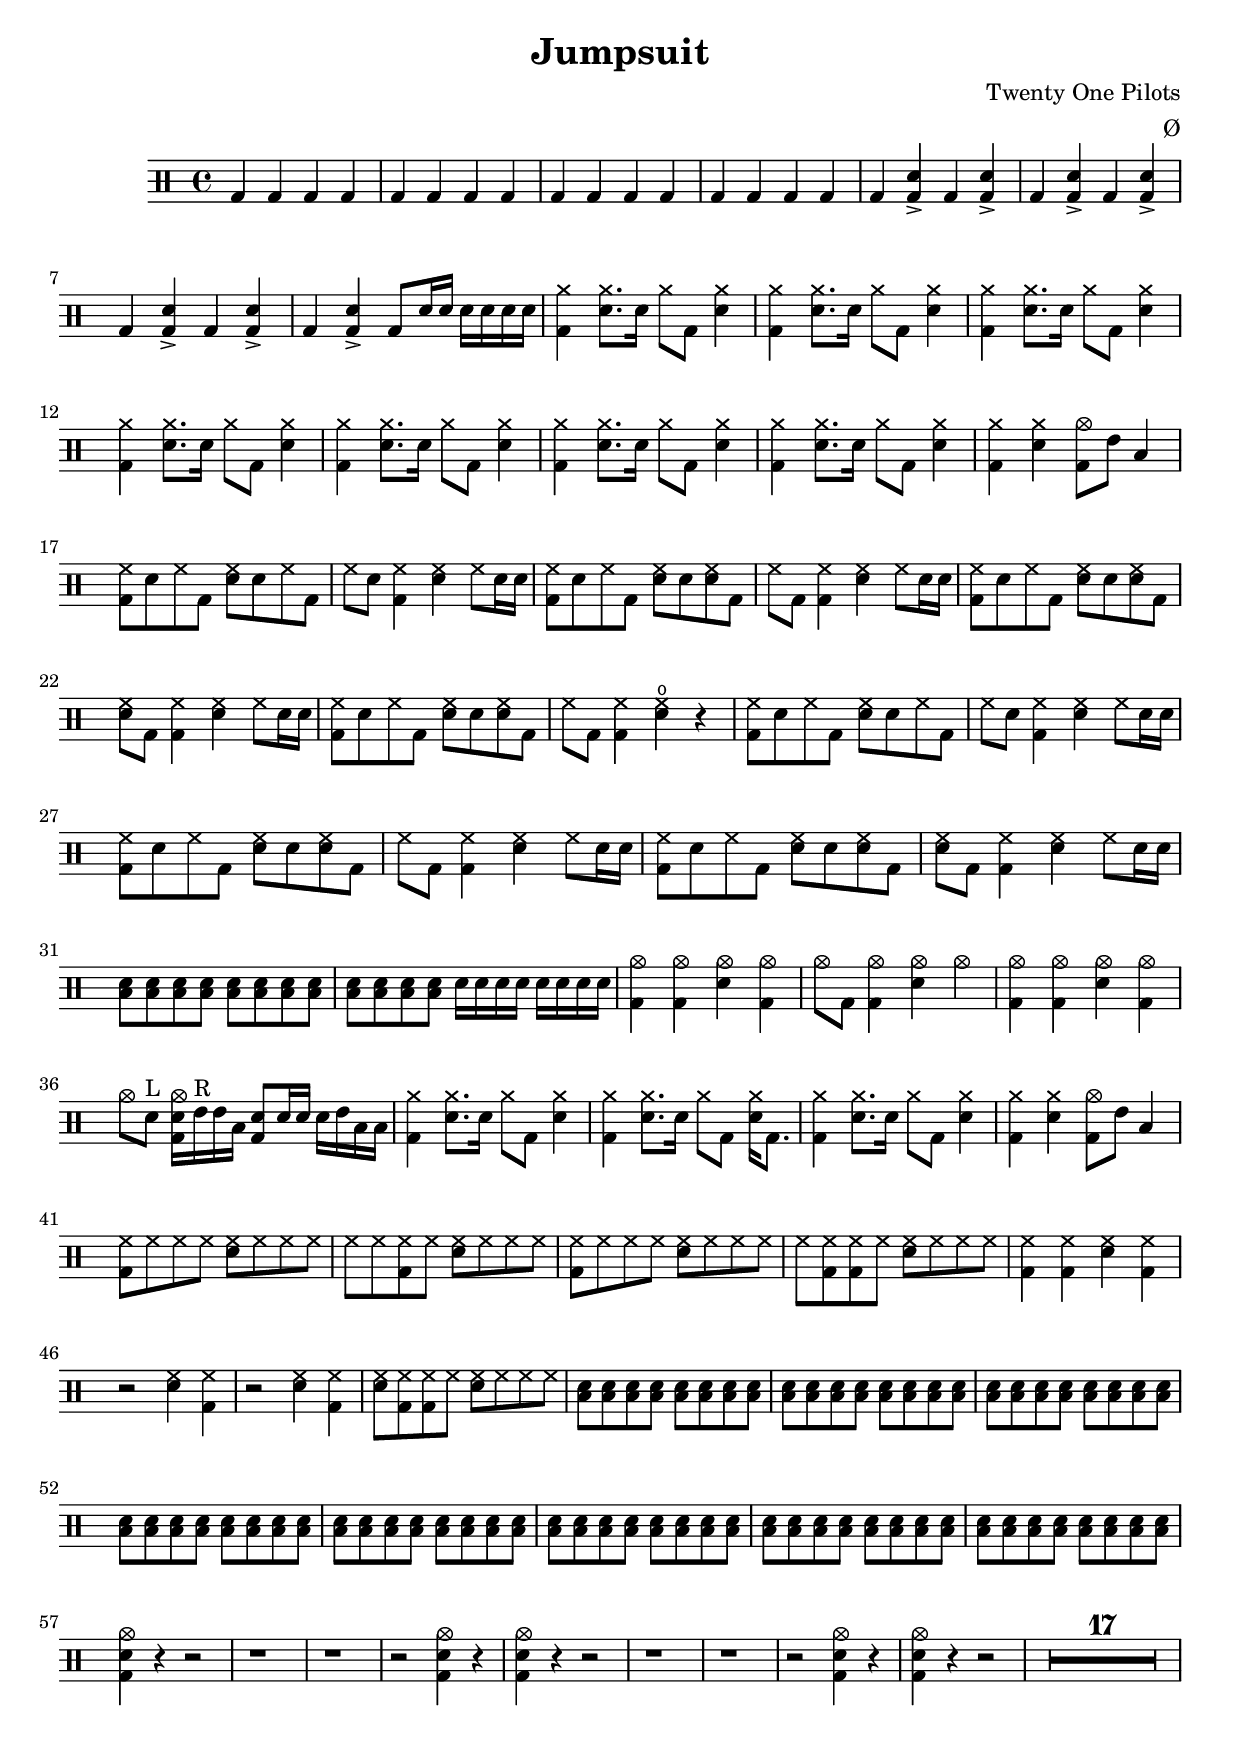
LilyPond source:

\version "2.19.59"




\header {

  title = "Jumpsuit"

  composer = "Twenty One Pilots"

  arranger = "Ø"

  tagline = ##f

}




\paper {

ragged-last-bottom = ##f

}




	up = \drummode {
	
	bd4 bd bd bd | bd4 bd bd bd | bd4 bd bd bd | bd4 bd bd bd |
	bd4 <bd sn>-> bd <bd sn>-> | bd4 <bd sn>-> bd <bd sn>-> |
	bd4 <bd sn>-> bd <bd sn>-> | bd4 <bd sn>-> bd8 sn16 sn sn sn sn sn |
	<bd cymra>4 <sn cymra>8. sn16 cymra8 bd <sn cymra>4 |
	<bd cymra>4 <sn cymra>8. sn16 cymra8 bd <sn cymra>4 |
	<bd cymra>4 <sn cymra>8. sn16 cymra8 bd <sn cymra>4 |
	<bd cymra>4 <sn cymra>8. sn16 cymra8 bd <sn cymra>4 |
	<bd cymra>4 <sn cymra>8. sn16 cymra8 bd <sn cymra>4 |
	<bd cymra>4 <sn cymra>8. sn16 cymra8 bd <sn cymra>4 |
	<bd cymra>4 <sn cymra>8. sn16 cymra8 bd <sn cymra>4 |
	<bd cymra>4 <sn cymra>  <cymc bd>8 tommh toml4 | \break
	<bd hh>8 sn hh bd <sn hh> sn hh bd |
	hh sn <hh bd>4 <sn hh> hh8 sn16 sn |
	<bd hh>8 sn hh bd <sn hh> sn <hh sn> bd |                                     
        hh bd <hh bd>4 <sn hh> hh8 sn16 sn |
	<bd hh>8 sn hh bd <sn hh> sn <hh sn> bd |
	<hh sn> bd  <hh bd>4 <sn hh> hh8 sn16 sn |
	<bd hh>8 sn hh bd <sn hh> sn <hh sn> bd |                                
        hh bd <hh bd>4 <sn hho> r4 |
	<bd hh>8 sn hh bd <sn hh> sn hh bd |                                     
        hh sn <hh bd>4 <sn hh> hh8 sn16 sn |                                     
        <bd hh>8 sn hh bd <sn hh> sn <hh sn> bd |                                
        hh bd <hh bd>4 <sn hh> hh8 sn16 sn |                                     
        <bd hh>8 sn hh bd <sn hh> sn <hh sn> bd |                                
        <hh sn> bd  <hh bd>4 <sn hh> hh8 sn16 sn |
	<sn toml>8 <sn toml>  <sn toml>  <sn toml>
	<sn toml> <sn toml> <sn toml> <sn toml>  |
	<sn toml>  <sn toml>  <sn toml> <sn toml> 
	sn16 sn sn sn sn sn sn sn |

	<cymc bd>4 <cymc bd> <cymc sn> <cymc bd> |
	cymc8 bd <cymc bd>4 <cymc sn> cymc |
	<cymc bd>4 <cymc bd> <cymc sn> <cymc bd> |
	cymc8 sn^"L" <cymc sn bd>16 tommh^"R" tommh toml
	<bd sn>8 sn16 sn sn tommh toml toml |
	<bd cymra>4 <sn cymra>8. sn16 cymra8 bd <sn cymra>4 |
	<bd cymra>4 <sn cymra>8. sn16 cymra8 bd <sn cymra>16 bd8. |
	<bd cymra>4 <sn cymra>8. sn16 cymra8 bd <sn cymra>4 |                    
        <bd cymra>4 <sn cymra>  <cymc bd>8 tommh toml4 | \break 
	<bd hh>8 hh hh hh <sn hh> hh hh hh |
	hh hh <hh bd> hh <sn hh> hh hh hh |
	<bd hh>8 hh hh hh <sn hh> hh hh hh |                                     
        hh <bd hh> <hh bd> hh <sn hh> hh hh hh |	
	<bd hh>4 <bd hh> <sn hh> <bd hh> | r2 <sn hh>4 <bd hh> |
	r2 <sn hh>4 <bd hh> | <sn hh>8 <bd hh> <bd hh> hh <sn hh> hh hh hh |
	<sn toml>8 <sn toml>  <sn toml>  <sn toml>                               
        <sn toml> <sn toml> <sn toml> <sn toml>  |
	<sn toml>8 <sn toml>  <sn toml>  <sn toml>                               
        <sn toml> <sn toml> <sn toml> <sn toml>  |
	<sn toml>8 <sn toml>  <sn toml>  <sn toml>                               
        <sn toml> <sn toml> <sn toml> <sn toml>  |
	<sn toml>8 <sn toml>  <sn toml>  <sn toml>                               
        <sn toml> <sn toml> <sn toml> <sn toml>  |
	<sn toml>8 <sn toml>  <sn toml>  <sn toml>                               
        <sn toml> <sn toml> <sn toml> <sn toml>  |
	<sn toml>8 <sn toml>  <sn toml>  <sn toml>                               
        <sn toml> <sn toml> <sn toml> <sn toml>  |
	<sn toml>8 <sn toml>  <sn toml>  <sn toml>                               
        <sn toml> <sn toml> <sn toml> <sn toml>  |
	<sn toml>8 <sn toml>  <sn toml>  <sn toml>                               
        <sn toml> <sn toml> <sn toml> <sn toml>  |
	<cymc bd sn>4 r4 r2 | r1 | r1 | r2 <cymc bd sn>4 r |
	<cymc bd sn>4 r4 r2 | r1 | r1 | r2 <cymc bd sn>4 r |
	<cymc bd sn>4 r4 r2 | \compressFullBarRests R1*17	
}

\new DrumStaff <<

	\up  

 
>>
